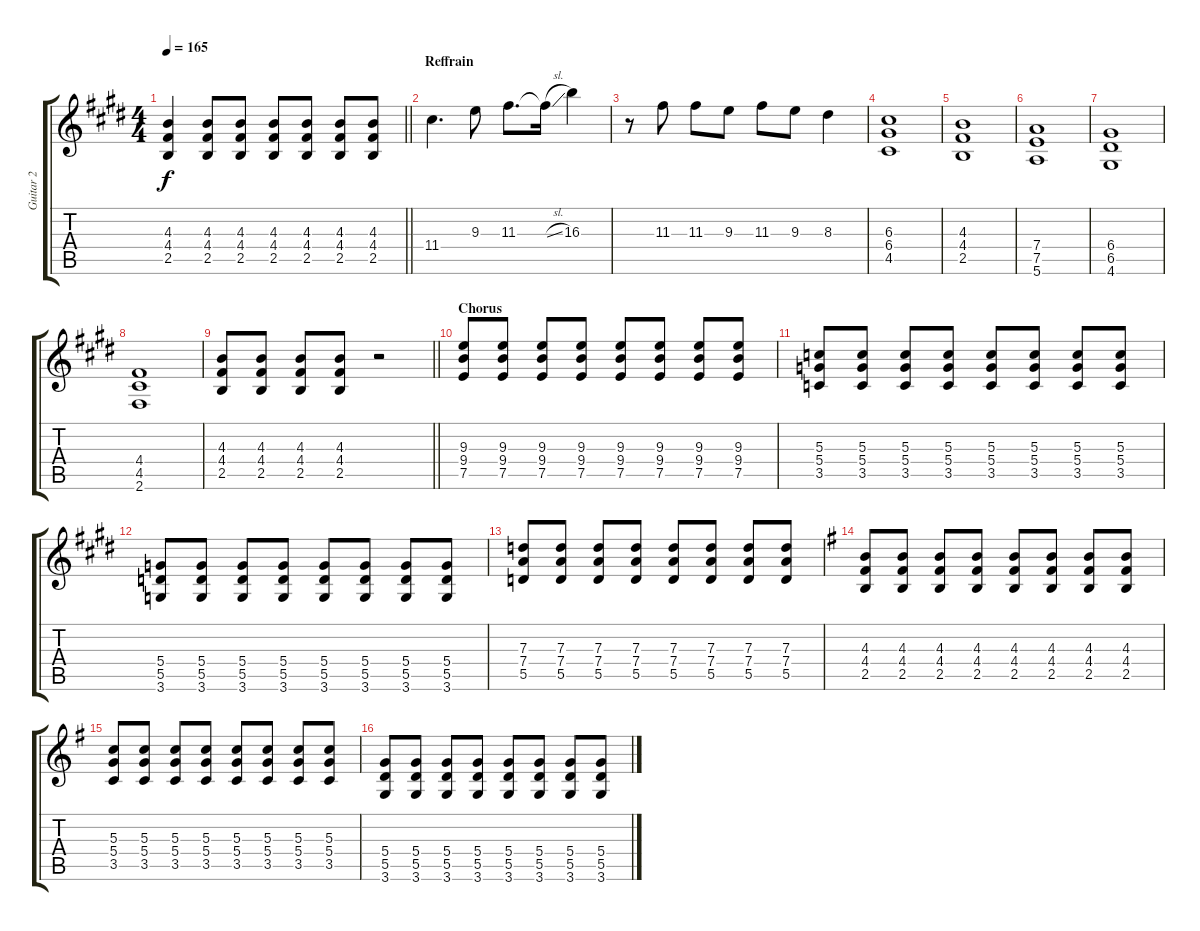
\track ("Guitar 2" "Guitar 2") {instrument overdrivenguitar}
\staff {score tabs}
\tuning (E4 B3 G3 D3 A2 E2) {hide}
\ts (4 4)
\tempo 165
\clef g2
\barLineRight lightlight
\ks e
(4.3 4.4 2.5).4{dy f} (4.3 4.4 2.5).8 (4.3 4.4 2.5).8 (4.3 4.4 2.5).8 (4.3 4.4 2.5).8 (4.3 4.4 2.5).8 (4.3 4.4 2.5).8 |
\section ("" "Reffrain")
11.4.4{d volume 15} 9.3.8 11.3.8{d} 11.3{sl t}.16 16.3.4 |
r.8 11.3.8 11.3.8 9.3.8 11.3.8 9.3.8 8.3.4 |
(6.3 6.4 4.5).1 |
(4.3 4.4 2.5).1 |
(7.4 7.5 5.6).1 |
(6.4 6.5 4.6).1 |
(4.4 4.5 2.6).1 |
\barLineRight lightlight
(4.3 4.4 2.5).8 (4.3 4.4 2.5).8 (4.3 4.4 2.5).8 (4.3 4.4 2.5).8 r.2 |
\section ("" "Chorus")
(9.3 9.4 7.5).8 (9.3 9.4 7.5).8 (9.3 9.4 7.5).8 (9.3 9.4 7.5).8 (9.3 9.4 7.5).8 (9.3 9.4 7.5).8 (9.3 9.4 7.5).8 (9.3 9.4 7.5).8 |
(5.3 5.4 3.5).8 (5.3 5.4 3.5).8 (5.3 5.4 3.5).8 (5.3 5.4 3.5).8 (5.3 5.4 3.5).8 (5.3 5.4 3.5).8 (5.3 5.4 3.5).8 (5.3 5.4 3.5).8 |
(5.4 5.5 3.6).8 (5.4 5.5 3.6).8 (5.4 5.5 3.6).8 (5.4 5.5 3.6).8 (5.4 5.5 3.6).8 (5.4 5.5 3.6).8 (5.4 5.5 3.6).8 (5.4 5.5 3.6).8 |
(7.3 7.4 5.5).8 (7.3 7.4 5.5).8 (7.3 7.4 5.5).8 (7.3 7.4 5.5).8 (7.3 7.4 5.5).8 (7.3 7.4 5.5).8 (7.3 7.4 5.5).8 (7.3 7.4 5.5).8 |
\ks g
(4.3 4.4 2.5).8 (4.3 4.4 2.5).8 (4.3 4.4 2.5).8 (4.3 4.4 2.5).8 (4.3 4.4 2.5).8 (4.3 4.4 2.5).8 (4.3 4.4 2.5).8 (4.3 4.4 2.5).8 |
(5.3 5.4 3.5).8 (5.3 5.4 3.5).8 (5.3 5.4 3.5).8 (5.3 5.4 3.5).8 (5.3 5.4 3.5).8 (5.3 5.4 3.5).8 (5.3 5.4 3.5).8 (5.3 5.4 3.5).8 |
(5.4 5.5 3.6).8 (5.4 5.5 3.6).8 (5.4 5.5 3.6).8 (5.4 5.5 3.6).8 (5.4 5.5 3.6).8 (5.4 5.5 3.6).8 (5.4 5.5 3.6).8 (5.4 5.5 3.6).8
